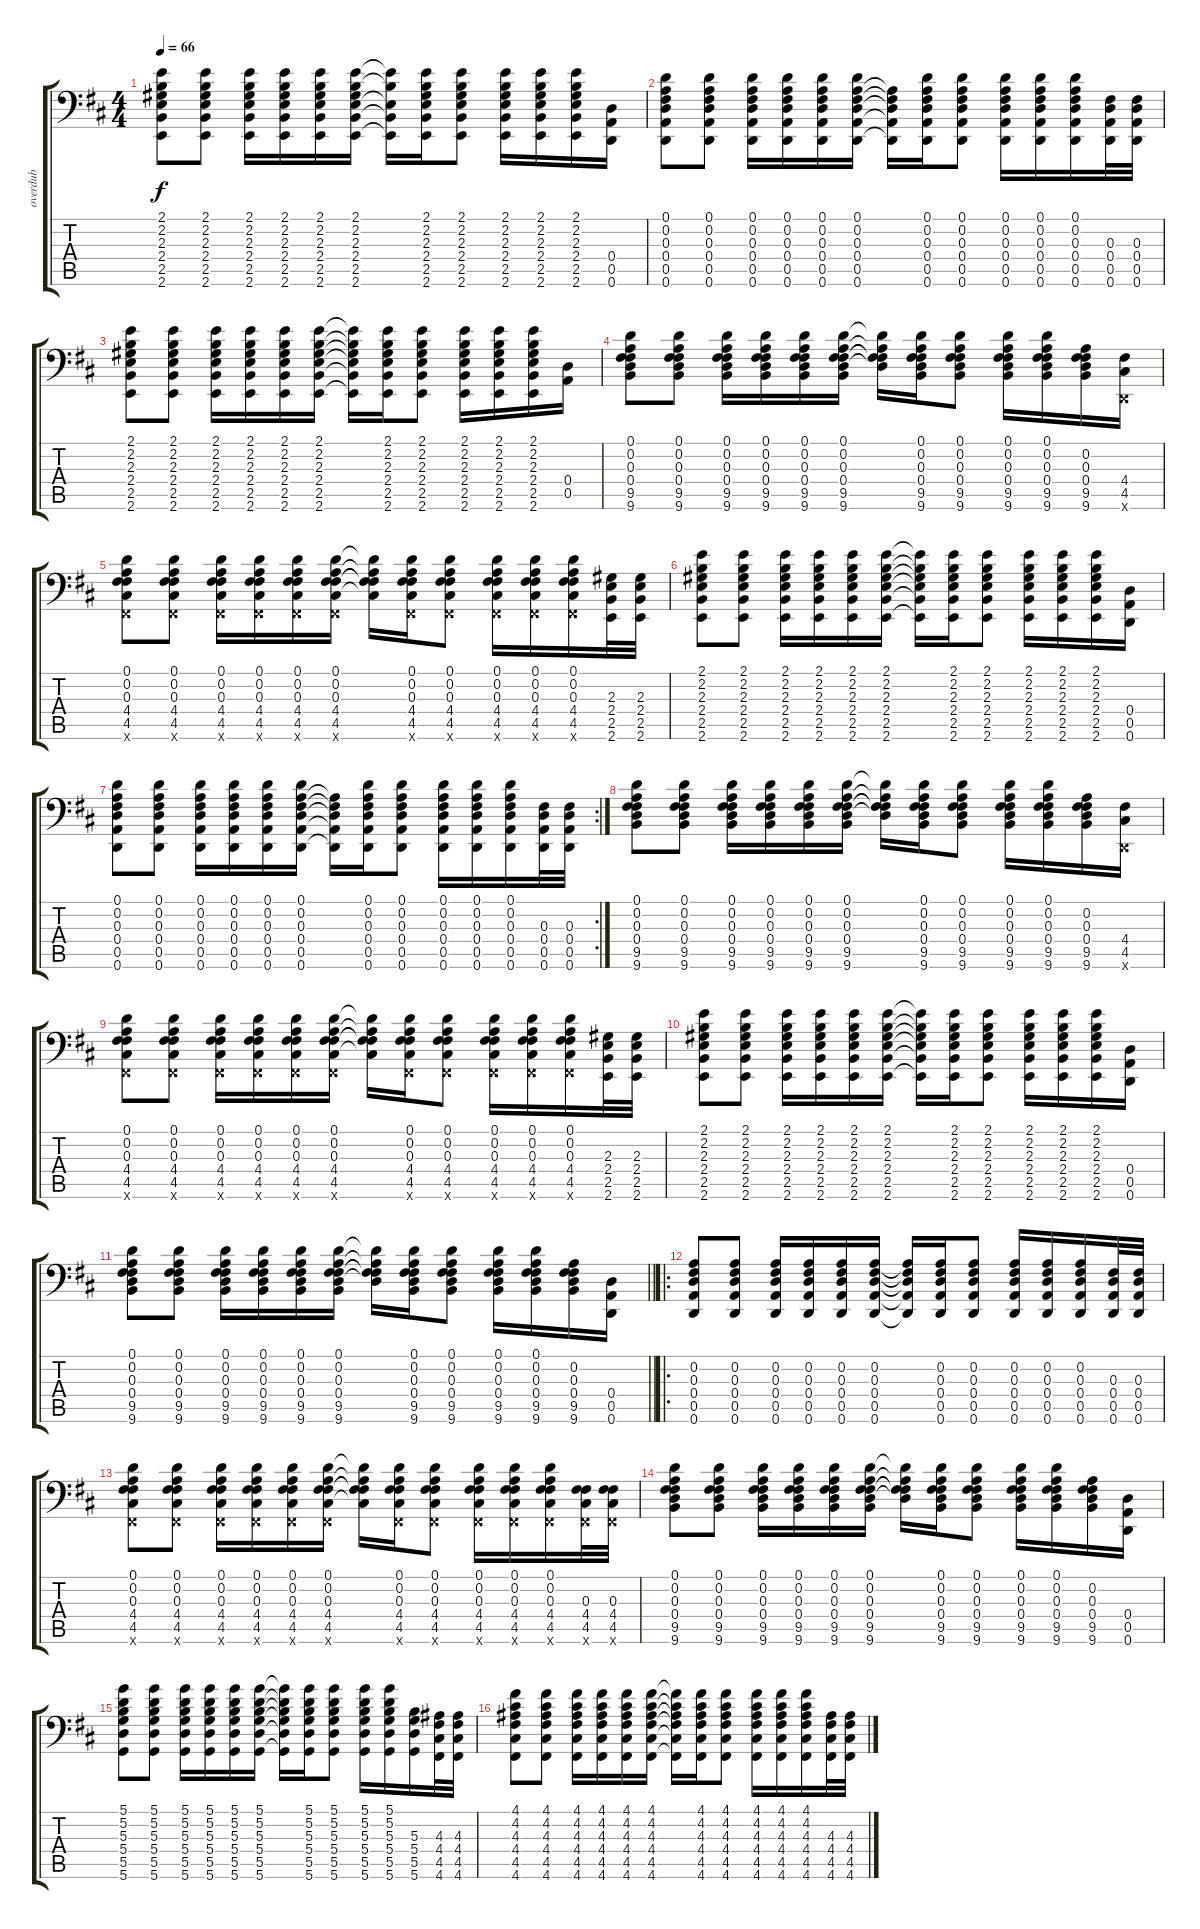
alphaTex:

\track ("overdub" "overdub") {instrument distortionguitar}
\staff {score tabs}
\tuning (D3 A2 Gb2 D2 A1 D1) {hide}
\ts (4 4)
\tempo 66
\clef f4
\ks d
(2.1 2.2 2.3 2.4 2.5 2.6).8{dy f} (2.1 2.2 2.3 2.4 2.5 2.6).8 (2.1 2.2 2.3 2.4 2.5 2.6).16 (2.1 2.2 2.3 2.4 2.5 2.6).16 (2.1 2.2 2.3 2.4 2.5 2.6).16 (2.1 2.2 2.3 2.4 2.5 2.6).16 (2.1{t} 2.2{t} 2.4{t} 2.5{t} 2.6{t}).16 (2.1 2.2 2.3 2.4 2.5 2.6).16 (2.1 2.2 2.3 2.4 2.5 2.6).8 (2.1 2.2 2.3 2.4 2.5 2.6).16 (2.1 2.2 2.3 2.4 2.5 2.6).16 (2.1 2.2 2.3 2.4 2.5 2.6).16 (0.4 0.5 0.6).16 |
(0.1 0.2 0.3 0.4 0.5 0.6).8 (0.1 0.2 0.3 0.4 0.5 0.6).8 (0.1 0.2 0.3 0.4 0.5 0.6).16 (0.1 0.2 0.3 0.4 0.5 0.6).16 (0.1 0.2 0.3 0.4 0.5 0.6).16 (0.1 0.2 0.3 0.4 0.5 0.6).16 (0.2{t} 0.3{t} 0.4{t} 0.5{t} 0.6{t}).16 (0.1 0.2 0.3 0.4 0.5 0.6).16 (0.1 0.2 0.3 0.4 0.5 0.6).8 (0.1 0.2 0.3 0.4 0.5 0.6).16 (0.1 0.2 0.3 0.4 0.5 0.6).16 (0.1 0.2 0.3 0.4 0.5 0.6).16 (0.3 0.4 0.5 0.6).32 (0.3 0.4 0.5 0.6).32 |
(2.1 2.2 2.3 2.4 2.5 2.6).8 (2.1 2.2 2.3 2.4 2.5 2.6).8 (2.1 2.2 2.3 2.4 2.5 2.6).16 (2.1 2.2 2.3 2.4 2.5 2.6).16 (2.1 2.2 2.3 2.4 2.5 2.6).16 (2.1 2.2 2.3 2.4 2.5 2.6).16 (2.1{t} 2.2{t} 2.3{t} 2.4{t} 2.5{t} 2.6{t}).16 (2.1 2.2 2.3 2.4 2.5 2.6).16 (2.1 2.2 2.3 2.4 2.5 2.6).8 (2.1 2.2 2.3 2.4 2.5 2.6).16 (2.1 2.2 2.3 2.4 2.5 2.6).16 (2.1 2.2 2.3 2.4 2.5 2.6).16 (0.4 0.5).16 |
(0.1 0.2 0.3 0.4 9.5 9.6).8 (0.1 0.2 0.3 0.4 9.5 9.6).8 (0.1 0.2 0.3 0.4 9.5 9.6).16 (0.1 0.2 0.3 0.4 9.5 9.6).16 (0.1 0.2 0.3 0.4 9.5 9.6).16 (0.1 0.2 0.3 0.4 9.5 9.6).16 (0.1{t} 0.2{t} 0.3{t} 0.4{t} 9.5{t}).16 (0.1 0.2 0.3 0.4 9.5 9.6).16 (0.1 0.2 0.3 0.4 9.5 9.6).8 (0.1 0.2 0.3 0.4 9.5 9.6).16 (0.1 0.2 0.3 0.4 9.5 9.6).16 (0.2 0.3 0.4 9.5 9.6).16 (4.4 4.5 0.6{x}).16 |
(0.1 0.2 0.3 4.4 4.5 4.6{x}).8 (0.1 0.2 0.3 4.4 4.5 4.6{x}).8 (0.1 0.2 0.3 4.4 4.5 4.6{x}).16 (0.1 0.2 0.3 4.4 4.5 4.6{x}).16 (0.1 0.2 0.3 4.4 4.5 4.6{x}).16 (0.1 0.2 0.3 4.4 4.5 4.6{x}).16 (0.1{t} 0.2{t} 0.3{t} 4.4{t} 4.5{t}).16 (0.1 0.2 0.3 4.4 4.5 4.6{x}).16 (0.1 0.2 0.3 4.4 4.5 4.6{x}).8 (0.1 0.2 0.3 4.4 4.5 4.6{x}).16 (0.1 0.2 0.3 4.4 4.5 4.6{x}).16 (0.1 0.2 0.3 4.4 4.5 4.6{x}).16 (2.3 2.4 2.5 2.6).32 (2.3 2.4 2.5 2.6).32 |
(2.1 2.2 2.3 2.4 2.5 2.6).8 (2.1 2.2 2.3 2.4 2.5 2.6).8 (2.1 2.2 2.3 2.4 2.5 2.6).16 (2.1 2.2 2.3 2.4 2.5 2.6).16 (2.1 2.2 2.3 2.4 2.5 2.6).16 (2.1 2.2 2.3 2.4 2.5 2.6).16 (2.1{t} 2.2{t} 2.3{t} 2.4{t} 2.5{t} 2.6{t}).16 (2.1 2.2 2.3 2.4 2.5 2.6).16 (2.1 2.2 2.3 2.4 2.5 2.6).8 (2.1 2.2 2.3 2.4 2.5 2.6).16 (2.1 2.2 2.3 2.4 2.5 2.6).16 (2.1 2.2 2.3 2.4 2.5 2.6).16 (0.4 0.5 0.6).16 |
\rc 2
(0.1 0.2 0.3 0.4 0.5 0.6).8 (0.1 0.2 0.3 0.4 0.5 0.6).8 (0.1 0.2 0.3 0.4 0.5 0.6).16 (0.1 0.2 0.3 0.4 0.5 0.6).16 (0.1 0.2 0.3 0.4 0.5 0.6).16 (0.1 0.2 0.3 0.4 0.5 0.6).16 (0.2{t} 0.3{t} 0.4{t} 0.5{t} 0.6{t}).16 (0.1 0.2 0.3 0.4 0.5 0.6).16 (0.1 0.2 0.3 0.4 0.5 0.6).8 (0.1 0.2 0.3 0.4 0.5 0.6).16 (0.1 0.2 0.3 0.4 0.5 0.6).16 (0.1 0.2 0.3 0.4 0.5 0.6).16 (0.3 0.4 0.5 0.6).32 (0.3 0.4 0.5 0.6).32 |
(0.1 0.2 0.3 0.4 9.5 9.6).8 (0.1 0.2 0.3 0.4 9.5 9.6).8 (0.1 0.2 0.3 0.4 9.5 9.6).16 (0.1 0.2 0.3 0.4 9.5 9.6).16 (0.1 0.2 0.3 0.4 9.5 9.6).16 (0.1 0.2 0.3 0.4 9.5 9.6).16 (0.1{t} 0.2{t} 0.3{t} 0.4{t} 9.5{t}).16 (0.1 0.2 0.3 0.4 9.5 9.6).16 (0.1 0.2 0.3 0.4 9.5 9.6).8 (0.1 0.2 0.3 0.4 9.5 9.6).16 (0.1 0.2 0.3 0.4 9.5 9.6).16 (0.2 0.3 0.4 9.5 9.6).16 (4.4 4.5 0.6{x}).16 |
(0.1 0.2 0.3 4.4 4.5 4.6{x}).8 (0.1 0.2 0.3 4.4 4.5 4.6{x}).8 (0.1 0.2 0.3 4.4 4.5 4.6{x}).16 (0.1 0.2 0.3 4.4 4.5 4.6{x}).16 (0.1 0.2 0.3 4.4 4.5 4.6{x}).16 (0.1 0.2 0.3 4.4 4.5 4.6{x}).16 (0.1{t} 0.2{t} 0.3{t} 4.4{t} 4.5{t}).16 (0.1 0.2 0.3 4.4 4.5 4.6{x}).16 (0.1 0.2 0.3 4.4 4.5 4.6{x}).8 (0.1 0.2 0.3 4.4 4.5 4.6{x}).16 (0.1 0.2 0.3 4.4 4.5 4.6{x}).16 (0.1 0.2 0.3 4.4 4.5 4.6{x}).16 (2.3 2.4 2.5 2.6).32 (2.3 2.4 2.5 2.6).32 |
(2.1 2.2 2.3 2.4 2.5 2.6).8 (2.1 2.2 2.3 2.4 2.5 2.6).8 (2.1 2.2 2.3 2.4 2.5 2.6).16 (2.1 2.2 2.3 2.4 2.5 2.6).16 (2.1 2.2 2.3 2.4 2.5 2.6).16 (2.1 2.2 2.3 2.4 2.5 2.6).16 (2.1{t} 2.2{t} 2.3{t} 2.4{t} 2.5{t} 2.6{t}).16 (2.1 2.2 2.3 2.4 2.5 2.6).16 (2.1 2.2 2.3 2.4 2.5 2.6).8 (2.1 2.2 2.3 2.4 2.5 2.6).16 (2.1 2.2 2.3 2.4 2.5 2.6).16 (2.1 2.2 2.3 2.4 2.5 2.6).16 (0.4 0.5 0.6).16 |
\barLineRight lightlight
(0.1 0.2 0.3 0.4 9.5 9.6).8 (0.1 0.2 0.3 0.4 9.5 9.6).8 (0.1 0.2 0.3 0.4 9.5 9.6).16 (0.1 0.2 0.3 0.4 9.5 9.6).16 (0.1 0.2 0.3 0.4 9.5 9.6).16 (0.1 0.2 0.3 0.4 9.5 9.6).16 (0.1{t} 0.2{t} 0.3{t} 0.4{t} 9.5{t}).16 (0.1 0.2 0.3 0.4 9.5 9.6).16 (0.1 0.2 0.3 0.4 9.5 9.6).8 (0.1 0.2 0.3 0.4 9.5 9.6).16 (0.1 0.2 0.3 0.4 9.5 9.6).16 (0.2 0.3 0.4 9.5 9.6).16 (0.4 0.5 0.6).16 |
\ro
(0.2 0.3 0.4 0.5 0.6).8 (0.2 0.3 0.4 0.5 0.6).8 (0.2 0.3 0.4 0.5 0.6).16 (0.2 0.3 0.4 0.5 0.6).16 (0.2 0.3 0.4 0.5 0.6).16 (0.2 0.3 0.4 0.5 0.6).16 (0.2{t} 0.3{t} 0.4{t} 0.5{t} 0.6{t}).16 (0.2 0.3 0.4 0.5 0.6).16 (0.2 0.3 0.4 0.5 0.6).8 (0.2 0.3 0.4 0.5 0.6).16 (0.2 0.3 0.4 0.5 0.6).16 (0.2 0.3 0.4 0.5 0.6).16 (0.3 0.4 0.5 0.6).32 (0.3 0.4 0.5 0.6).32 |
(0.1 0.2 0.3 4.4 4.5 4.6{x}).8 (0.1 0.2 0.3 4.4 4.5 4.6{x}).8 (0.1 0.2 0.3 4.4 4.5 4.6{x}).16 (0.1 0.2 0.3 4.4 4.5 4.6{x}).16 (0.1 0.2 0.3 4.4 4.5 4.6{x}).16 (0.1 0.2 0.3 4.4 4.5 4.6{x}).16 (0.1{t} 0.2{t} 0.3{t} 4.4{t} 4.5{t}).16 (0.1 0.2 0.3 4.4 4.5 4.6{x}).16 (0.1 0.2 0.3 4.4 4.5 4.6{x}).8 (0.1 0.2 0.3 4.4 4.5 4.6{x}).16 (0.1 0.2 0.3 4.4 4.5 4.6{x}).16 (0.1 0.2 0.3 4.4 4.5 4.6{x}).16 (0.3 4.4 4.5 4.6{x}).32 (0.3 4.4 4.5 4.6{x}).32 |
(0.1 0.2 0.3 0.4 9.5 9.6).8 (0.1 0.2 0.3 0.4 9.5 9.6).8 (0.1 0.2 0.3 0.4 9.5 9.6).16 (0.1 0.2 0.3 0.4 9.5 9.6).16 (0.1 0.2 0.3 0.4 9.5 9.6).16 (0.1 0.2 0.3 0.4 9.5 9.6).16 (0.1{t} 0.2{t} 0.3{t} 0.4{t} 9.5{t}).16 (0.1 0.2 0.3 0.4 9.5 9.6).16 (0.1 0.2 0.3 0.4 9.5 9.6).8 (0.1 0.2 0.3 0.4 9.5 9.6).16 (0.1 0.2 0.3 0.4 9.5 9.6).16 (0.2 0.3 0.4 9.5 9.6).16 (0.4 0.5 0.6).16 |
(5.1 5.2 5.3 5.4 5.5 5.6).8 (5.1 5.2 5.3 5.4 5.5 5.6).8 (5.1 5.2 5.3 5.4 5.5 5.6).16 (5.1 5.2 5.3 5.4 5.5 5.6).16 (5.1 5.2 5.3 5.4 5.5 5.6).16 (5.1 5.2 5.3 5.4 5.5 5.6).16 (5.1{t} 5.2{t} 5.3{t} 5.4{t} 5.5{t} 5.6{t}).16 (5.1 5.2 5.3 5.4 5.5 5.6).16 (5.1 5.2 5.3 5.4 5.5 5.6).8 (5.1 5.2 5.3 5.4 5.5 5.6).16 (5.1 5.2 5.3 5.4 5.5 5.6).16 (5.3 5.4 5.5 5.6).16 (4.3 4.4 4.5 4.6).32 (4.3 4.4 4.5 4.6).32 |
(4.1 4.2 4.3 4.4 4.5 4.6).8 (4.1 4.2 4.3 4.4 4.5 4.6).8 (4.1 4.2 4.3 4.4 4.5 4.6).16 (4.1 4.2 4.3 4.4 4.5 4.6).16 (4.1 4.2 4.3 4.4 4.5 4.6).16 (4.1 4.2 4.3 4.4 4.5 4.6).16 (4.1{t} 4.2{t} 4.3{t} 4.4{t} 4.5{t} 4.6{t}).16 (4.1 4.2 4.3 4.4 4.5 4.6).16 (4.1 4.2 4.3 4.4 4.5 4.6).8 (4.1 4.2 4.3 4.4 4.5 4.6).16 (4.1 4.2 4.3 4.4 4.5 4.6).16 (4.1 4.2 4.3 4.4 4.5 4.6).16 (4.3 4.4 4.5 4.6).32 (4.3 4.4 4.5 4.6).32
